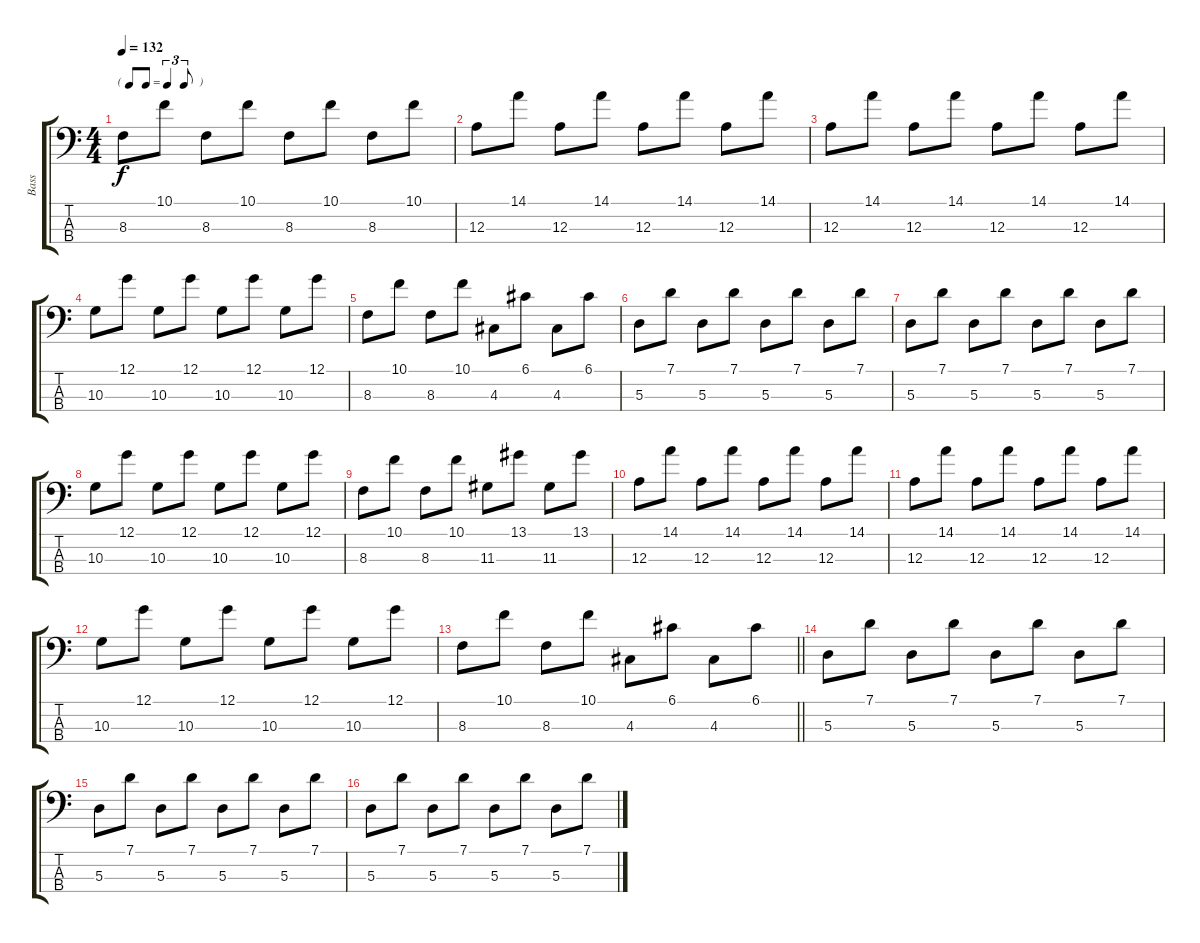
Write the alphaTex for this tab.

\track ("Bass" "Bass") {instrument distortionguitar}
\staff {score tabs}
\tuning (G2 D2 A1 E1) {hide}
\ts (4 4)
\tf triplet8th
\tempo 132
\clef f4
\ks c
8.3.8{dy f} 10.1.8 8.3.8 10.1.8 8.3.8 10.1.8 8.3.8 10.1.8 |
12.3.8 14.1.8 12.3.8 14.1.8 12.3.8 14.1.8 12.3.8 14.1.8 |
12.3.8 14.1.8 12.3.8 14.1.8 12.3.8 14.1.8 12.3.8 14.1.8 |
10.3.8 12.1.8 10.3.8 12.1.8 10.3.8 12.1.8 10.3.8 12.1.8 |
8.3.8 10.1.8 8.3.8 10.1.8 4.3.8 6.1.8 4.3.8 6.1.8 |
5.3.8 7.1.8 5.3.8 7.1.8 5.3.8 7.1.8 5.3.8 7.1.8 |
5.3.8 7.1.8 5.3.8 7.1.8 5.3.8 7.1.8 5.3.8 7.1.8 |
10.3.8 12.1.8 10.3.8 12.1.8 10.3.8 12.1.8 10.3.8 12.1.8 |
8.3.8 10.1.8 8.3.8 10.1.8 11.3.8 13.1.8 11.3.8 13.1.8 |
12.3.8 14.1.8 12.3.8 14.1.8 12.3.8 14.1.8 12.3.8 14.1.8 |
12.3.8 14.1.8 12.3.8 14.1.8 12.3.8 14.1.8 12.3.8 14.1.8 |
10.3.8 12.1.8 10.3.8 12.1.8 10.3.8 12.1.8 10.3.8 12.1.8 |
\barLineRight lightlight
8.3.8 10.1.8 8.3.8 10.1.8 4.3.8 6.1.8 4.3.8 6.1.8 |
5.3.8 7.1.8 5.3.8 7.1.8 5.3.8 7.1.8 5.3.8 7.1.8 |
5.3.8 7.1.8 5.3.8 7.1.8 5.3.8 7.1.8 5.3.8 7.1.8 |
5.3.8 7.1.8 5.3.8 7.1.8 5.3.8 7.1.8 5.3.8 7.1.8
